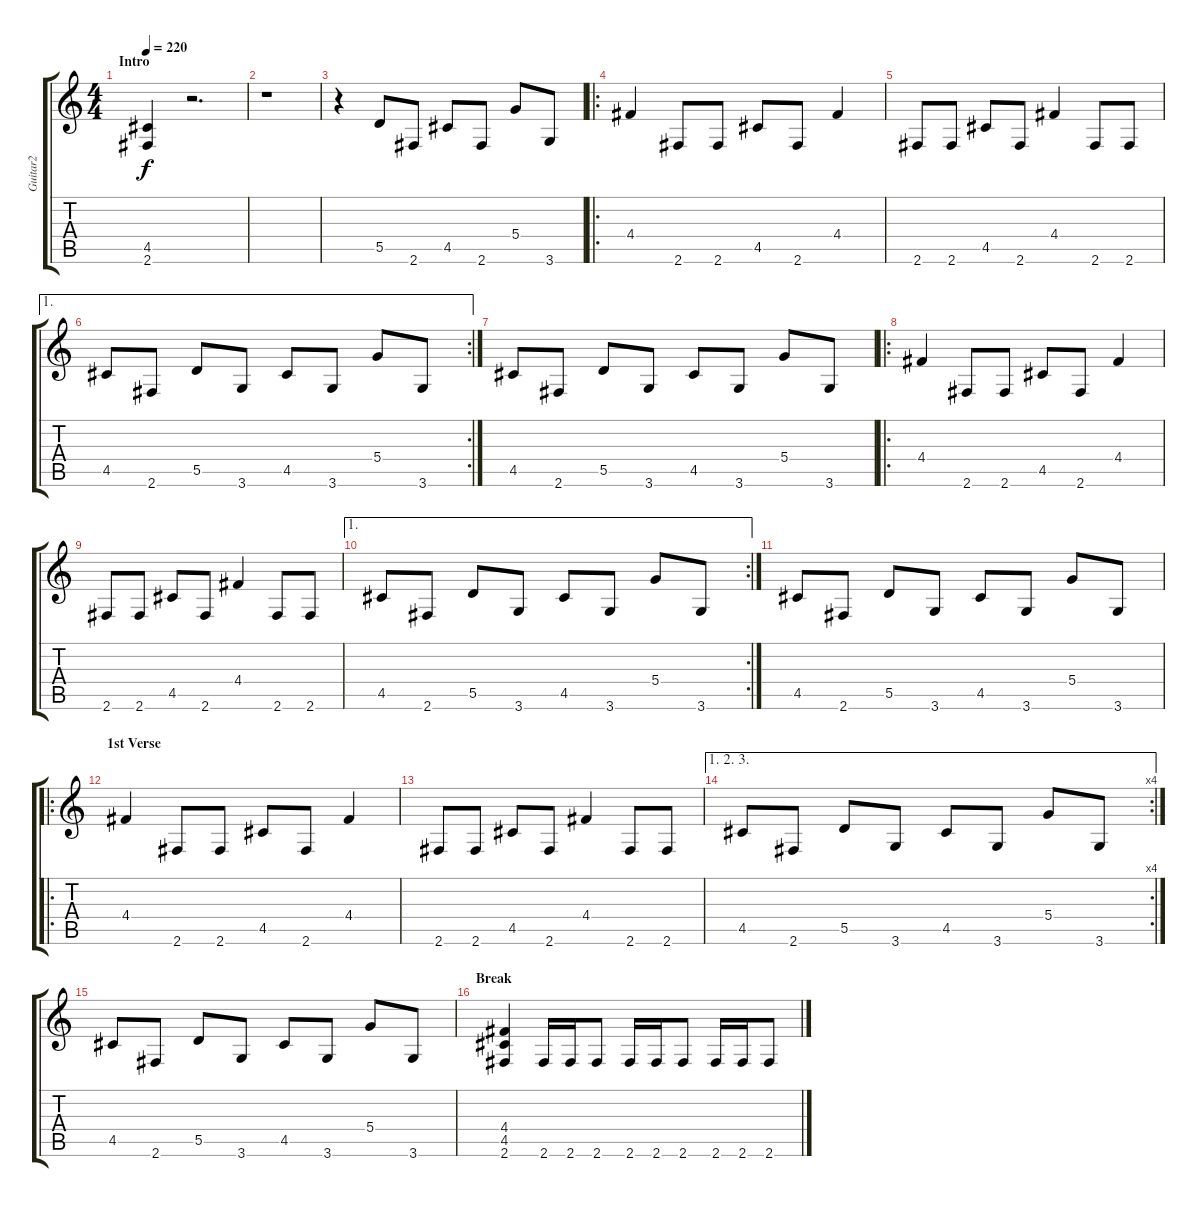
\track ("Guitar2" "Guitar2") {instrument distortionguitar}
\staff {score tabs}
\tuning (E4 B3 G3 D3 A2 E2) {hide}
\ts (4 4)
\section ("" "Intro")
\tempo 220
\clef g2
\ks c
(4.5 2.6).4{dy f instrument distortionguitar} r.2{d} |
r.1 |
r.4 5.5.8 2.6.8 4.5.8 2.6.8 5.4.8 3.6.8 |
\ro
4.4.4 2.6.8 2.6.8 4.5.8 2.6.8 4.4.4 |
2.6.8 2.6.8 4.5.8 2.6.8 4.4.4 2.6.8 2.6.8 |
\ae 1
\rc 2
4.5.8 2.6.8 5.5.8 3.6.8 4.5.8 3.6.8 5.4.8 3.6.8 |
4.5.8 2.6.8 5.5.8 3.6.8 4.5.8 3.6.8 5.4.8 3.6.8 |
\ro
4.4.4 2.6.8 2.6.8 4.5.8 2.6.8 4.4.4 |
2.6.8 2.6.8 4.5.8 2.6.8 4.4.4 2.6.8 2.6.8 |
\ae 1
\rc 2
4.5.8 2.6.8 5.5.8 3.6.8 4.5.8 3.6.8 5.4.8 3.6.8 |
4.5.8 2.6.8 5.5.8 3.6.8 4.5.8 3.6.8 5.4.8 3.6.8 |
\ro
\section ("" "1st Verse")
4.4.4 2.6.8 2.6.8 4.5.8 2.6.8 4.4.4 |
2.6.8 2.6.8 4.5.8 2.6.8 4.4.4 2.6.8 2.6.8 |
\ae (1 2 3)
\rc 4
4.5.8 2.6.8 5.5.8 3.6.8 4.5.8 3.6.8 5.4.8 3.6.8 |
4.5.8 2.6.8 5.5.8 3.6.8 4.5.8 3.6.8 5.4.8 3.6.8 |
\section ("" "Break")
(4.4 4.5 2.6).4 2.6.16 2.6.16 2.6.8 2.6.16 2.6.16 2.6.8 2.6.16 2.6.16 2.6.8
